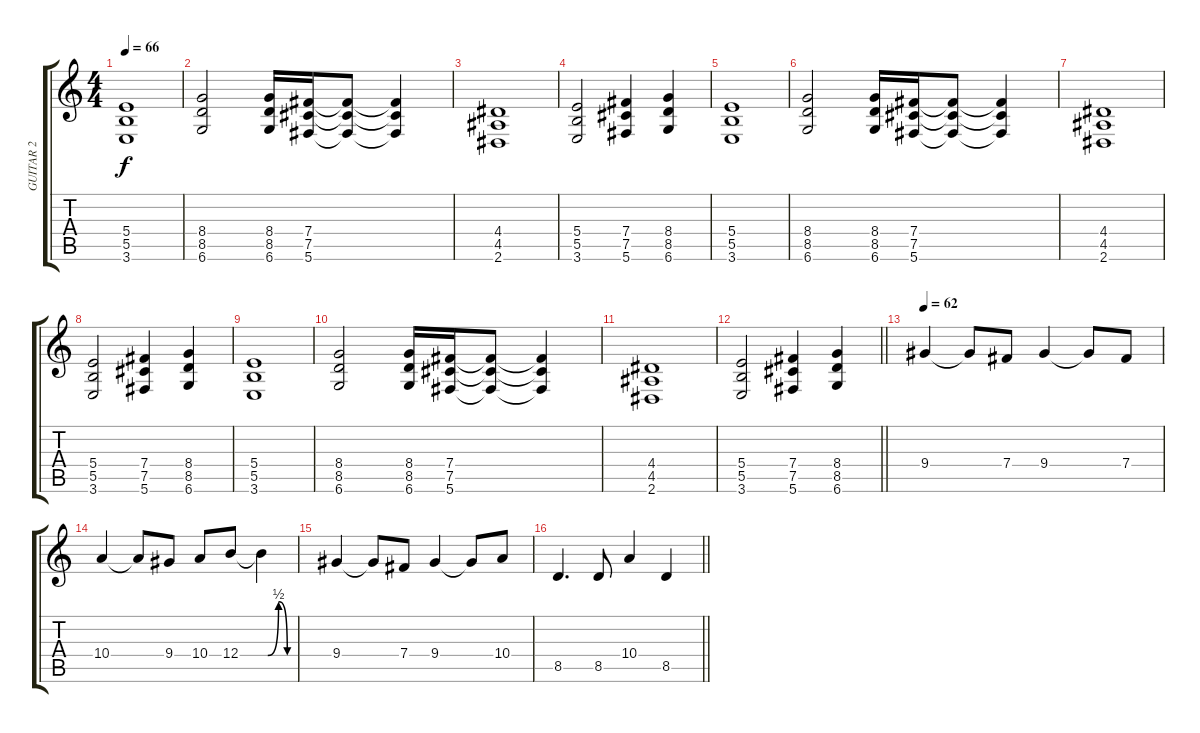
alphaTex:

\track ("GUITAR 2" "GUITAR 2") {instrument overdrivenguitar}
\staff {score tabs}
\tuning (Db4 Ab3 E3 B2 Gb2 Db2) {hide}
\ts (4 4)
\tempo 66
\clef g2
\ks c
(5.4 5.5 3.6).1{dy f} |
(8.4 8.5 6.6).2 (8.4 8.5 6.6).16 (7.4 7.5 5.6).16 (7.4{t} 7.5{t} 5.6{t}).8 (7.4{t} 7.5{t} 5.6{t}).4 |
(4.4 4.5 2.6).1 |
(5.4 5.5 3.6).2 (7.4 7.5 5.6).4 (8.4 8.5 6.6).4 |
(5.4 5.5 3.6).1 |
(8.4 8.5 6.6).2 (8.4 8.5 6.6).16 (7.4 7.5 5.6).16 (7.4{t} 7.5{t} 5.6{t}).8 (7.4{t} 7.5{t} 5.6{t}).4 |
(4.4 4.5 2.6).1 |
(5.4 5.5 3.6).2 (7.4 7.5 5.6).4 (8.4 8.5 6.6).4 |
(5.4 5.5 3.6).1 |
(8.4 8.5 6.6).2 (8.4 8.5 6.6).16 (7.4 7.5 5.6).16 (7.4{t} 7.5{t} 5.6{t}).8 (7.4{t} 7.5{t} 5.6{t}).4 |
(4.4 4.5 2.6).1 |
\barLineRight lightlight
(5.4 5.5 3.6).2 (7.4 7.5 5.6).4 (8.4 8.5 6.6).4 |
\tempo 62
9.4.4 9.4{t}.8 7.4.8 9.4.4 9.4{t}.8 7.4.8 |
10.4.4 10.4{t}.8 9.4.8 10.4.8 12.4.8 12.4{be (custom 0 0 9 0 30 2 47 0 60 0) t}.4 |
9.4.4 9.4{t}.8 7.4.8 9.4.4 9.4{t}.8 10.4.8 |
\barLineRight lightlight
8.5.4{d} 8.5.8 10.4.4 8.5.4
